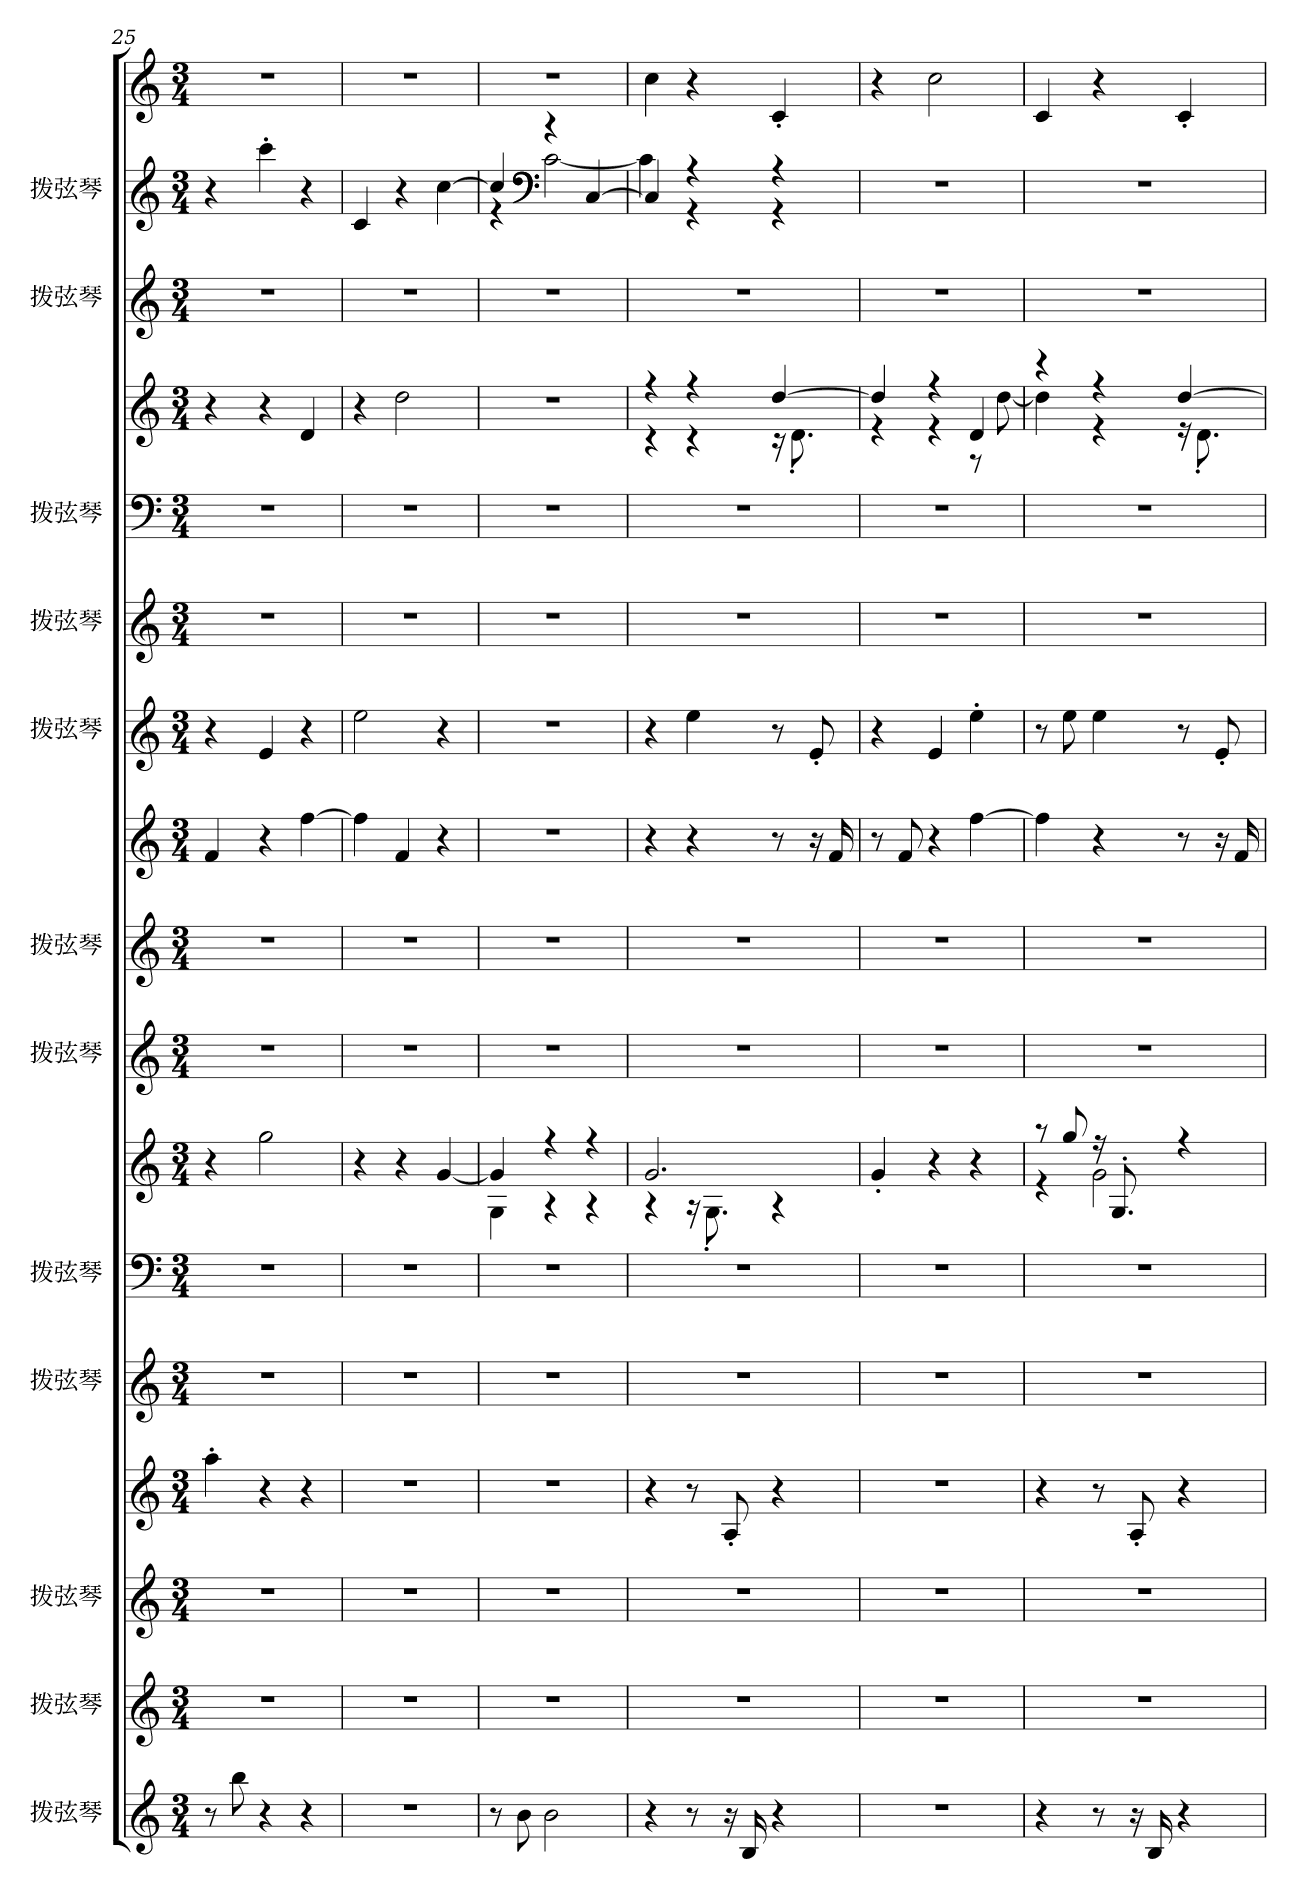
**kern	**kern	**kern	**kern	**kern	**kern	**kern	**kern	**kern	**kern	**kern	**kern	**kern	**kern	**kern	**kern	**kern
*part12	*part11	*part10	*part10	*part9	*part8	*part8	*part7	*part6	*part6	*part5	*part4	*part3	*part3	*part2	*part1	*part1
*staff17	*staff16	*staff15	*staff14	*staff13	*staff12	*staff11	*staff10	*staff9	*staff8	*staff7	*staff6	*staff5	*staff4	*staff3	*staff2	*staff1
*I"拨弦琴	*I"拨弦琴	*I"拨弦琴	*	*I"拨弦琴	*I"拨弦琴	*	*I"拨弦琴	*I"拨弦琴	*	*I"拨弦琴	*I"拨弦琴	*I"拨弦琴	*	*I"拨弦琴	*I"拨弦琴	*
!!LO:PB:g=z
*clefG2	*clefG2	*clefG2	*clefG2	*clefG2	*clefF4	*clefG2	*clefG2	*clefG2	*clefG2	*clefG2	*clefG2	*clefF4	*clefG2	*clefG2	*clefG2	*clefG2
*k[]	*k[]	*k[]	*k[]	*k[]	*k[]	*k[]	*k[]	*k[]	*k[]	*k[]	*k[]	*k[]	*k[]	*k[]	*k[]	*k[]
*M3/4	*M3/4	*M3/4	*M3/4	*M3/4	*M3/4	*M3/4	*M3/4	*M3/4	*M3/4	*M3/4	*M3/4	*M3/4	*M3/4	*M3/4	*M3/4	*M3/4
=25	=25	=25	=25	=25	=25	=25	=25	=25	=25	=25	=25	=25	=25	=25	=25	=25
8r	2.r	2.r	4aa'\	2.r	2.r	4r	2.r	2.r	4f/	4r	2.r	2.r	4r	2.r	4r	2.r
8bb\	.	.	.	.	.	.	.	.	.	.	.	.	.	.	.	.
4r	.	.	4r	.	.	2gg\	.	.	4r	4e/	.	.	4r	.	4ccc'\	.
4r	.	.	4r	.	.	.	.	.	[4ff\	4r	.	.	4d/	.	4r	.
=26	=26	=26	=26	=26	=26	=26	=26	=26	=26	=26	=26	=26	=26	=26	=26	=26
2.r	2.r	2.r	2.r	2.r	2.r	4r	2.r	2.r	4ff\]	2ee\	2.r	2.r	4r	2.r	4c/	2.r
.	.	.	.	.	.	4r	.	.	4f/	.	.	.	2dd\	.	4r	.
.	.	.	.	.	.	[4g/	.	.	4r	4r	.	.	.	.	[4cc\	.
=27	=27	=27	=27	=27	=27	=27	=27	=27	=27	=27	=27	=27	=27	=27	=27	=27
*	*	*	*	*	*	*^	*	*	*	*	*	*	*	*	*^	*
8r	2.r	2.r	2.r	2.r	2.r	4g/]	4G\	2.r	2.r	2.r	2.r	2.r	2.r	2.r	2.r	4cc/]	4r	2.r
8b\	.	.	.	.	.	.	.	.	.	.	.	.	.	.	.	.	.	.
*	*	*	*	*	*	*	*	*	*	*	*	*	*	*	*	*clefF4	*	*
2b\	.	.	.	.	.	4r	4r	.	.	.	.	.	.	.	.	4r	[2c\	.
.	.	.	.	.	.	4r	4r	.	.	.	.	.	.	.	.	[4C/	.	.
=28	=28	=28	=28	=28	=28	=28	=28	=28	=28	=28	=28	=28	=28	=28	=28	=28	=28	=28
*	*	*	*	*	*	*	*	*	*	*	*	*	*	*^	*	*	*	*
4r	2.r	2.r	4r	2.r	2.r	2.g/	4r	2.r	2.r	4r	4r	2.r	2.r	4r	4r	2.r	4C/]	4c\]	4cc\
8r	.	.	8r	.	.	.	16r	.	.	4r	4ee\	.	.	4r	4r	.	4r	4r	4r
.	.	.	.	.	.	.	8.G'\	.	.	.	.	.	.	.	.	.	.	.	.
16r	.	.	8A'/	.	.	.	.	.	.	.	.	.	.	.	.	.	.	.	.
16B/	.	.	.	.	.	.	.	.	.	.	.	.	.	.	.	.	.	.	.
4r	.	.	4r	.	.	.	4r	.	.	8r	8r	.	.	[4dd/	16r	.	4r	4r	4c'/
.	.	.	.	.	.	.	.	.	.	.	.	.	.	.	8.d'\	.	.	.	.
.	.	.	.	.	.	.	.	.	.	16r	8e'/	.	.	.	.	.	.	.	.
.	.	.	.	.	.	.	.	.	.	16f/	.	.	.	.	.	.	.	.	.
*	*	*	*	*	*	*v	*v	*	*	*	*	*	*	*	*	*	*v	*v	*
=29	=29	=29	=29	=29	=29	=29	=29	=29	=29	=29	=29	=29	=29	=29	=29	=29	=29
2.r	2.r	2.r	2.r	2.r	2.r	4g'/	2.r	2.r	8r	4r	2.r	2.r	4dd/]	4r	2.r	2.r	4r
.	.	.	.	.	.	.	.	.	8f/	.	.	.	.	.	.	.	.
.	.	.	.	.	.	4r	.	.	4r	4e/	.	.	4r	4r	.	.	2cc\
.	.	.	.	.	.	4r	.	.	[4ff\	4ee'\	.	.	4d/	8r	.	.	.
.	.	.	.	.	.	.	.	.	.	.	.	.	.	[8dd\	.	.	.
=30	=30	=30	=30	=30	=30	=30	=30	=30	=30	=30	=30	=30	=30	=30	=30	=30	=30
*	*	*	*	*	*	*^	*	*	*	*	*	*	*	*	*	*	*
4r	2.r	2.r	4r	2.r	2.r	8r	4r	2.r	2.r	4ff\]	8r	2.r	2.r	4r	4dd\]	2.r	2.r	4c/
.	.	.	.	.	.	8gg/	.	.	.	.	8ee\	.	.	.	.	.	.	.
8r	.	.	8r	.	.	16r	2g\	.	.	4r	4ee\	.	.	4r	4r	.	.	4r
.	.	.	.	.	.	8.G'/	.	.	.	.	.	.	.	.	.	.	.	.
16r	.	.	8A'/	.	.	.	.	.	.	.	.	.	.	.	.	.	.	.
16B/	.	.	.	.	.	.	.	.	.	.	.	.	.	.	.	.	.	.
4r	.	.	4r	.	.	4r	.	.	.	8r	8r	.	.	[4dd/	16r	.	.	4c'/
.	.	.	.	.	.	.	.	.	.	.	.	.	.	.	8.d'\	.	.	.
.	.	.	.	.	.	.	.	.	.	16r	8e'/	.	.	.	.	.	.	.
.	.	.	.	.	.	.	.	.	.	16f/	.	.	.	.	.	.	.	.
*	*	*	*	*	*	*v	*v	*	*	*	*	*	*	*v	*v	*	*	*
=	=	=	=	=	=	=	=	=	=	=	=	=	=	=	=	=
*-	*-	*-	*-	*-	*-	*-	*-	*-	*-	*-	*-	*-	*-	*-	*-	*-
